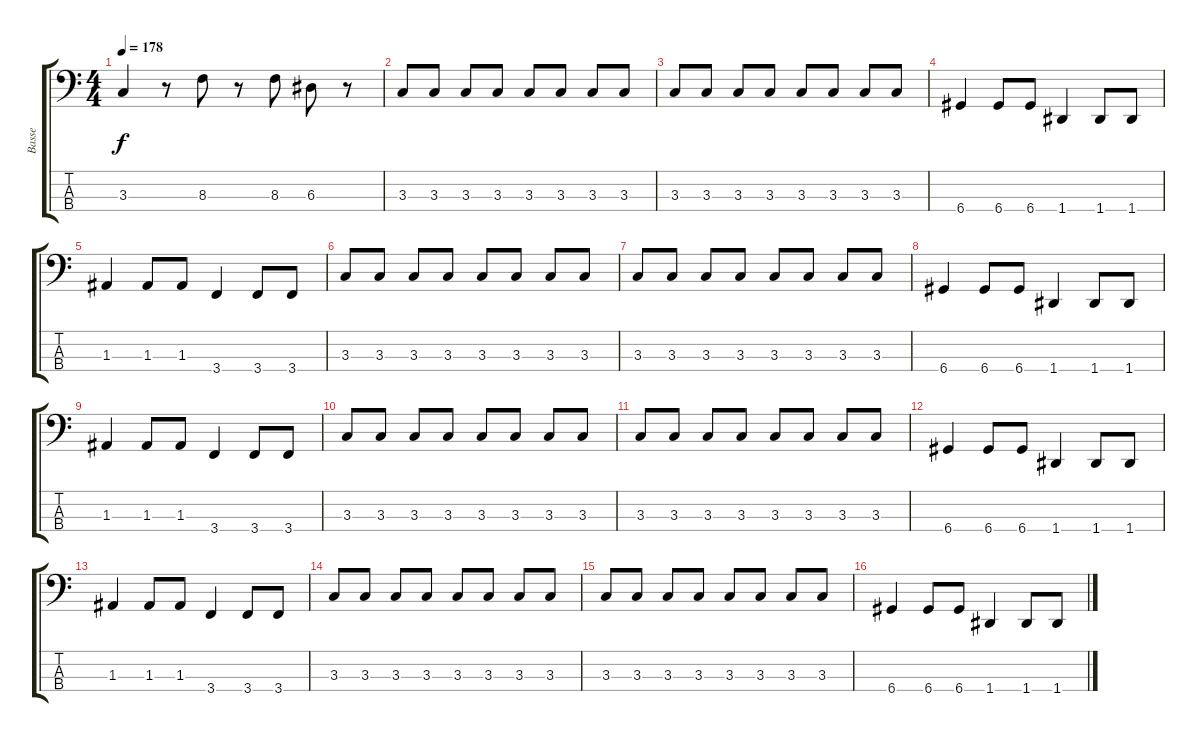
\track ("Basse" "Basse") {instrument electricbassfinger}
\staff {score tabs}
\tuning (G2 D2 A1 D1) {hide}
\ts (4 4)
\tempo 178
\clef f4
\ks c
3.3.4{dy f} r.8 8.3.8 r.8 8.3.8 6.3.8 r.8 |
3.3.8 3.3.8 3.3.8 3.3.8 3.3.8 3.3.8 3.3.8 3.3.8 |
3.3.8 3.3.8 3.3.8 3.3.8 3.3.8 3.3.8 3.3.8 3.3.8 |
6.4.4 6.4.8 6.4.8 1.4.4 1.4.8 1.4.8 |
1.3.4 1.3.8 1.3.8 3.4.4 3.4.8 3.4.8 |
3.3.8 3.3.8 3.3.8 3.3.8 3.3.8 3.3.8 3.3.8 3.3.8 |
3.3.8 3.3.8 3.3.8 3.3.8 3.3.8 3.3.8 3.3.8 3.3.8 |
6.4.4 6.4.8 6.4.8 1.4.4 1.4.8 1.4.8 |
1.3.4 1.3.8 1.3.8 3.4.4 3.4.8 3.4.8 |
3.3.8 3.3.8 3.3.8 3.3.8 3.3.8 3.3.8 3.3.8 3.3.8 |
3.3.8 3.3.8 3.3.8 3.3.8 3.3.8 3.3.8 3.3.8 3.3.8 |
6.4.4 6.4.8 6.4.8 1.4.4 1.4.8 1.4.8 |
1.3.4 1.3.8 1.3.8 3.4.4 3.4.8 3.4.8 |
3.3.8 3.3.8 3.3.8 3.3.8 3.3.8 3.3.8 3.3.8 3.3.8 |
3.3.8 3.3.8 3.3.8 3.3.8 3.3.8 3.3.8 3.3.8 3.3.8 |
6.4.4 6.4.8 6.4.8 1.4.4 1.4.8 1.4.8
